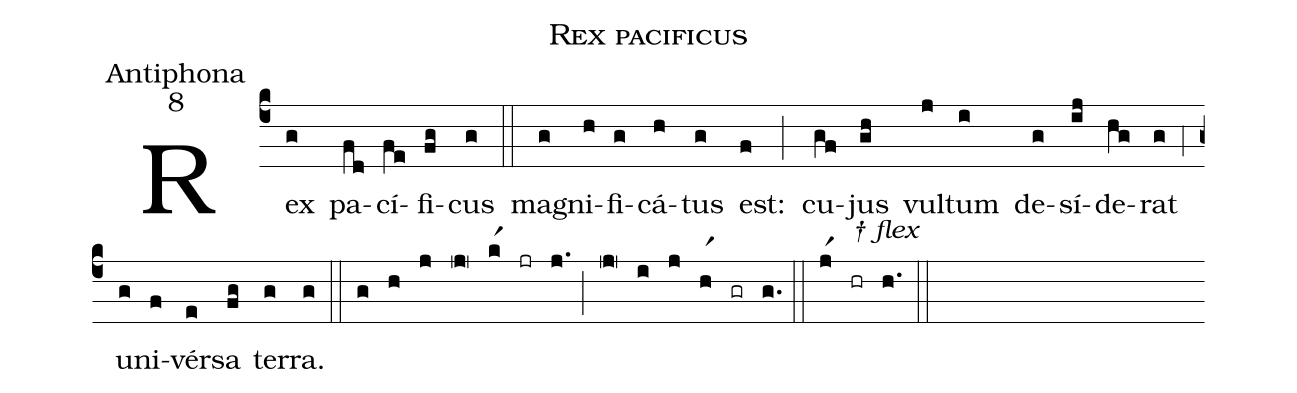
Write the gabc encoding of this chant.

name:Rex pacificus;
office-part:Antiphona;
mode:8;
%%
(c4) Rex(g) pa(fd)cí(fe)fi(fg)cus(g) (::) ma(g)gni(h)fi(g)cá(h)tus(g) est:(f) (;) cu(gf)jus(gh) vul(j)tum(i) de(g)sí(ij)de(hg)rat(g) (;4) u(g)ni(f)vér(e)sa(fg) ter(g)ra.(g) (::) (g) (h) (j) (jR) (kr1) (jr) (j.) (;)
(jR) (i) (j) (hr1) (gr) (g.) (::)
(jr1) (hr[alt:† flex]) (h.) (::)
